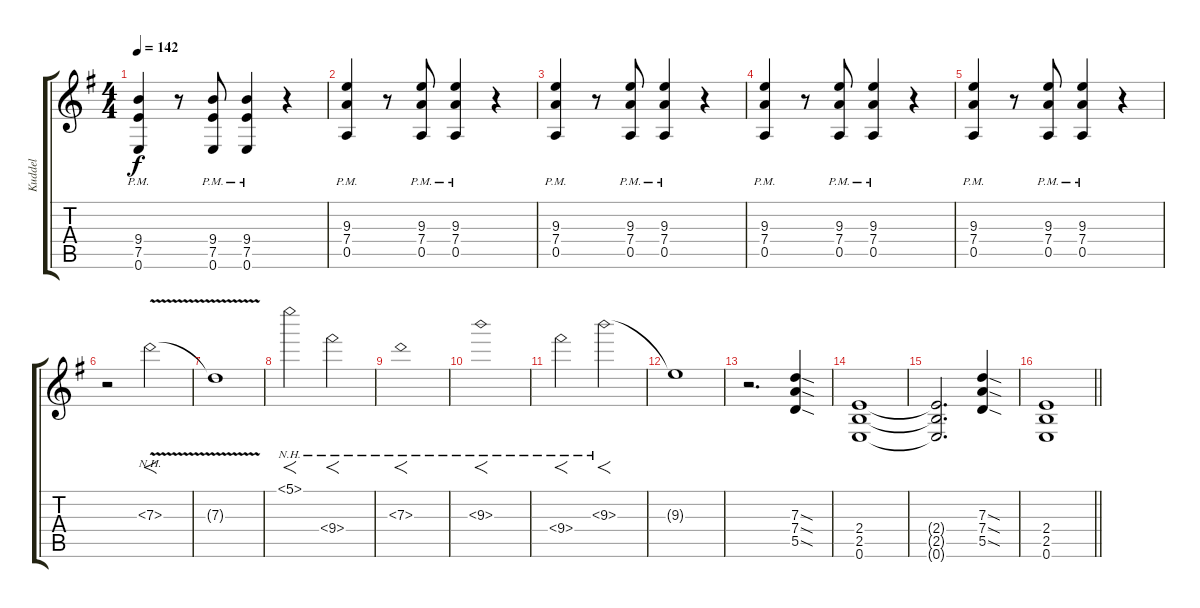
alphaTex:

\track ("Kuddel" "Kuddel") {instrument overdrivenguitar}
\staff {score tabs}
\tuning (E4 B3 G3 D3 A2 E2) {hide}
\ts (4 4)
\tempo 142
\clef g2
\ks g
(9.4{pm} 7.5{pm} 0.6{pm}).4{dy f} r.8 (9.4{pm} 7.5{pm} 0.6{pm}).8 (9.4{pm} 7.5{pm} 0.6{pm}).4 r.4 |
(9.3{pm} 7.4{pm} 0.5{pm}).4 r.8 (9.3{pm} 7.4{pm} 0.5{pm}).8 (9.3{pm} 7.4{pm} 0.5{pm}).4 r.4 |
(9.3{pm} 7.4{pm} 0.5{pm}).4 r.8 (9.3{pm} 7.4{pm} 0.5{pm}).8 (9.3{pm} 7.4{pm} 0.5{pm}).4 r.4 |
(9.3{pm} 7.4{pm} 0.5{pm}).4 r.8 (9.3{pm} 7.4{pm} 0.5{pm}).8 (9.3{pm} 7.4{pm} 0.5{pm}).4 r.4 |
(9.3{pm} 7.4{pm} 0.5{pm}).4 r.8 (9.3{pm} 7.4{pm} 0.5{pm}).8 (9.3{pm} 7.4{pm} 0.5{pm}).4 r.4 |
r.2 7.3{nh v}.2{f} |
7.3{t}.1 |
5.1{nh}.2{f} 9.4{nh}.2{f} |
7.3{nh}.1{f} |
9.3{nh}.1{f} |
9.4{nh}.2{f} 9.3{nh}.2{f} |
9.3{t}.1 |
r.2{d} (7.3{sod} 7.4{sod} 5.5{sod}).4 |
(2.4 2.5 0.6).1 |
(2.4{t} 2.5{t} 0.6{t}).2{d} (7.3{sod} 7.4{sod} 5.5{sod}).4 |
\barLineRight lightlight
(2.4 2.5 0.6).1
